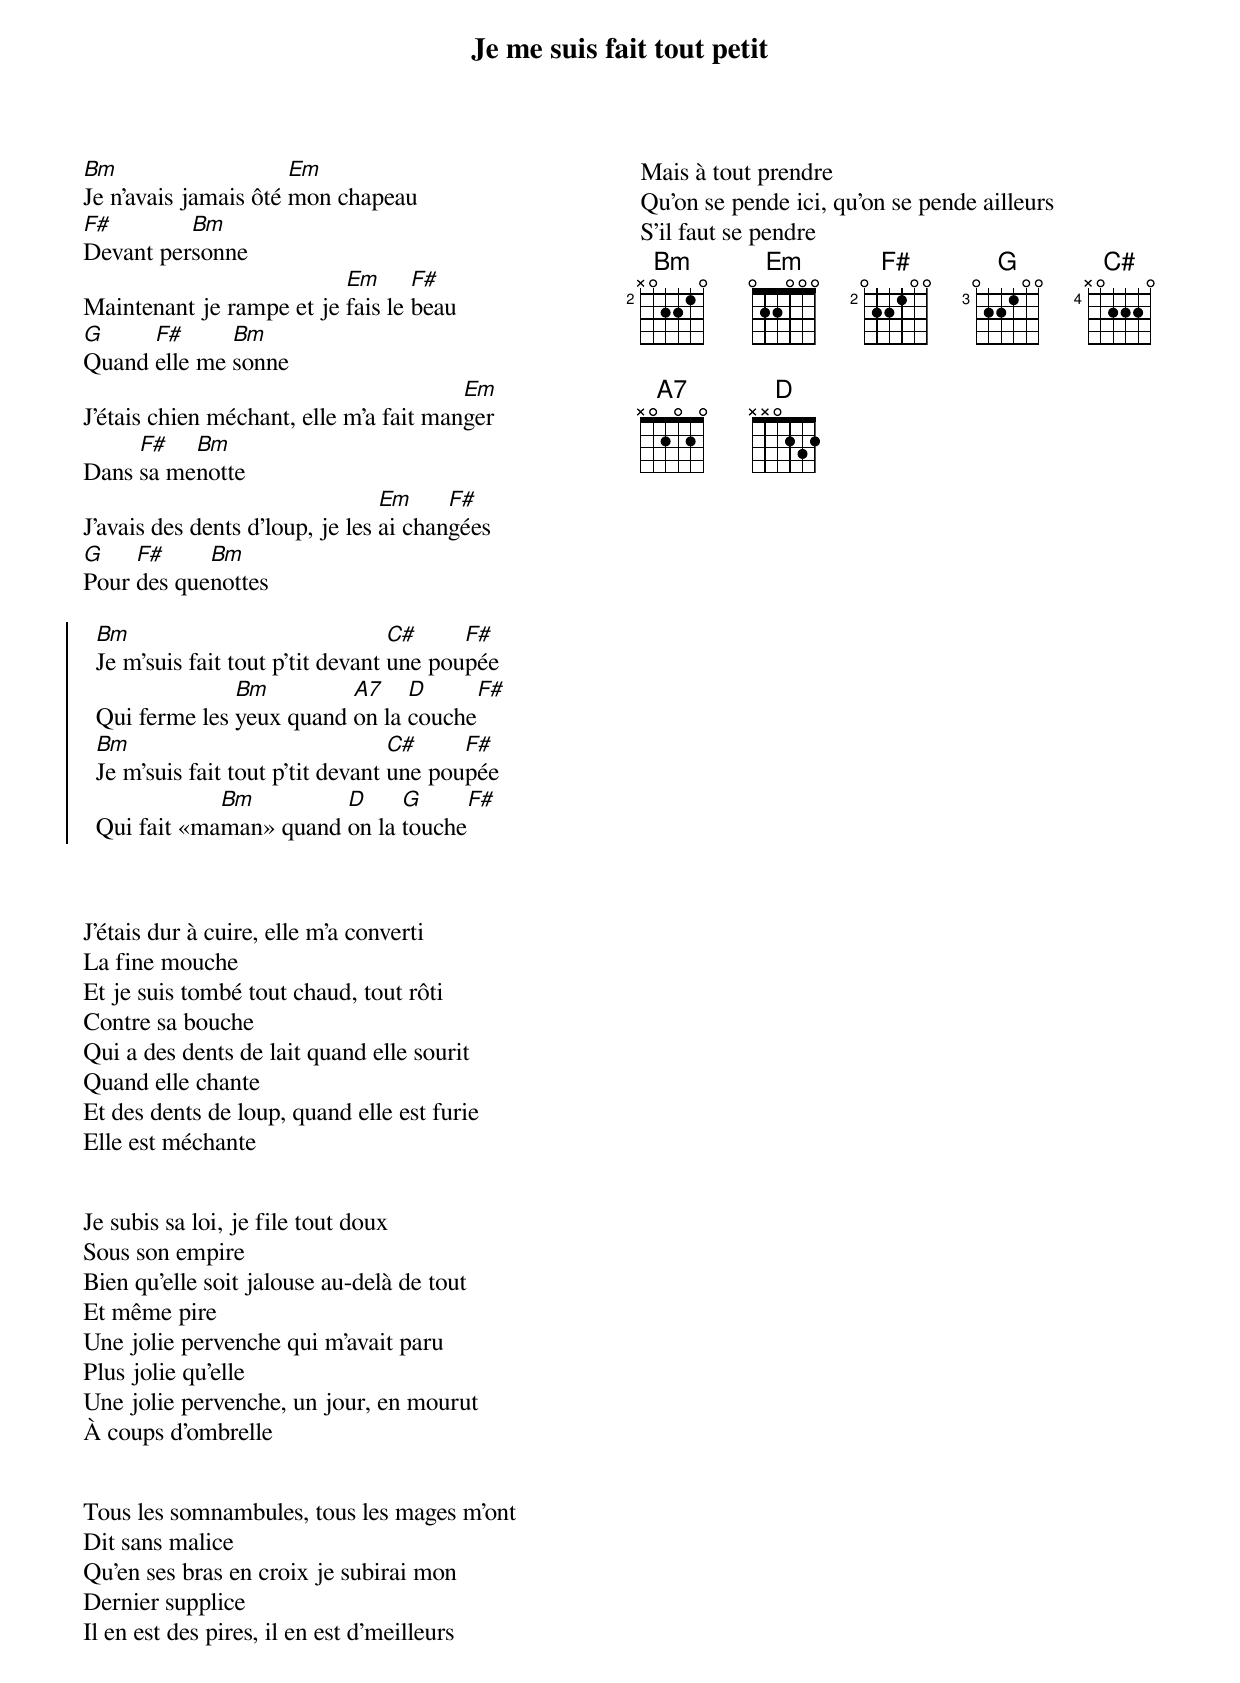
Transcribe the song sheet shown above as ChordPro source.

{title: Je me suis fait tout petit}
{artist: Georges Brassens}
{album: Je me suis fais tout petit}
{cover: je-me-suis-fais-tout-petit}
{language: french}
{columns: 2}
{define: Bm base-fret 2 frets X 0 2 2 1 0}
{define: Em frets 0 2 2 0 0 0}
{define: F# base-fret 2 frets 0 2 2 1 0 0}
{define: G base-fret 3 frets 0 2 2 1 0 0}
{define: C# base-fret 4 frets X 0 2 2 2 0}
{define: A7 frets X 0 2 0 2 0}
{define: D frets X X 0 2 3 2}


[Bm]Je n'avais jamais ôté [Em]mon chapeau
[F#]Devant per[Bm]sonne
Maintenant je rampe et je [Em]fais le [F#]beau
[G]Quand [F#]elle me [Bm]sonne
J'étais chien méchant, elle m'a fait man[Em]ger
Dans [F#]sa me[Bm]notte
J'avais des dents d'loup, je les [Em]ai chan[F#]gées
[G]Pour [F#]des que[Bm]nottes

{start_of_chorus}
  [Bm]Je m'suis fait tout p'tit devant [C#]une pou[F#]pée
  Qui ferme les [Bm]yeux quand [A7]on la [D]couche[F#]
  [Bm]Je m'suis fait tout p'tit devant [C#]une pou[F#]pée
  Qui fait «ma[Bm]man» quand [D]on la [G]touche[F#]
{end_of_chorus}

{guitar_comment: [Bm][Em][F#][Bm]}


J'étais dur à cuire, elle m'a converti
La fine mouche
Et je suis tombé tout chaud, tout rôti
Contre sa bouche
Qui a des dents de lait quand elle sourit
Quand elle chante
Et des dents de loup, quand elle est furie
Elle est méchante


Je subis sa loi, je file tout doux
Sous son empire
Bien qu'elle soit jalouse au-delà de tout
Et même pire
Une jolie pervenche qui m'avait paru
Plus jolie qu'elle
Une jolie pervenche, un jour, en mourut
À coups d'ombrelle


Tous les somnambules, tous les mages m'ont
Dit sans malice
Qu'en ses bras en croix je subirai mon
Dernier supplice
Il en est des pires, il en est d'meilleurs
Mais à tout prendre
Qu'on se pende ici, qu'on se pende ailleurs
S'il faut se pendre
